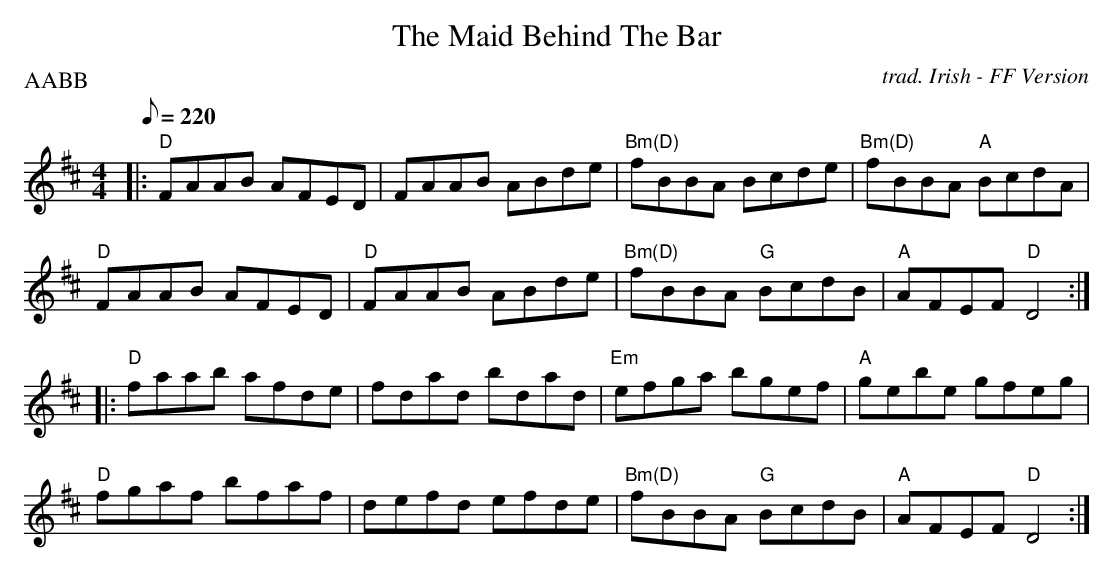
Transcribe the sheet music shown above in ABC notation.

X:1
T:Maid Behind The Bar, The
O: trad. Irish - FF Version
M:4/4
L:1/8
Q:220
P:AABB
K:D
|: "D"FAAB AFED|FAAB ABde|"Bm(D)"fBBA Bcde|"Bm(D)"fBBA "A"BcdA|
   "D"FAAB AFED|"D"FAAB ABde|"Bm(D)"fBBA "G"BcdB|"A"AFEF "D"D4 :|
|: "D"faab afde|fdad bdad|"Em"efga bgef|"A"gebe gfeg|
   "D"fgaf bfaf|defd efde|"Bm(D)"fBBA "G"BcdB|"A"AFEF "D"D4  :|
